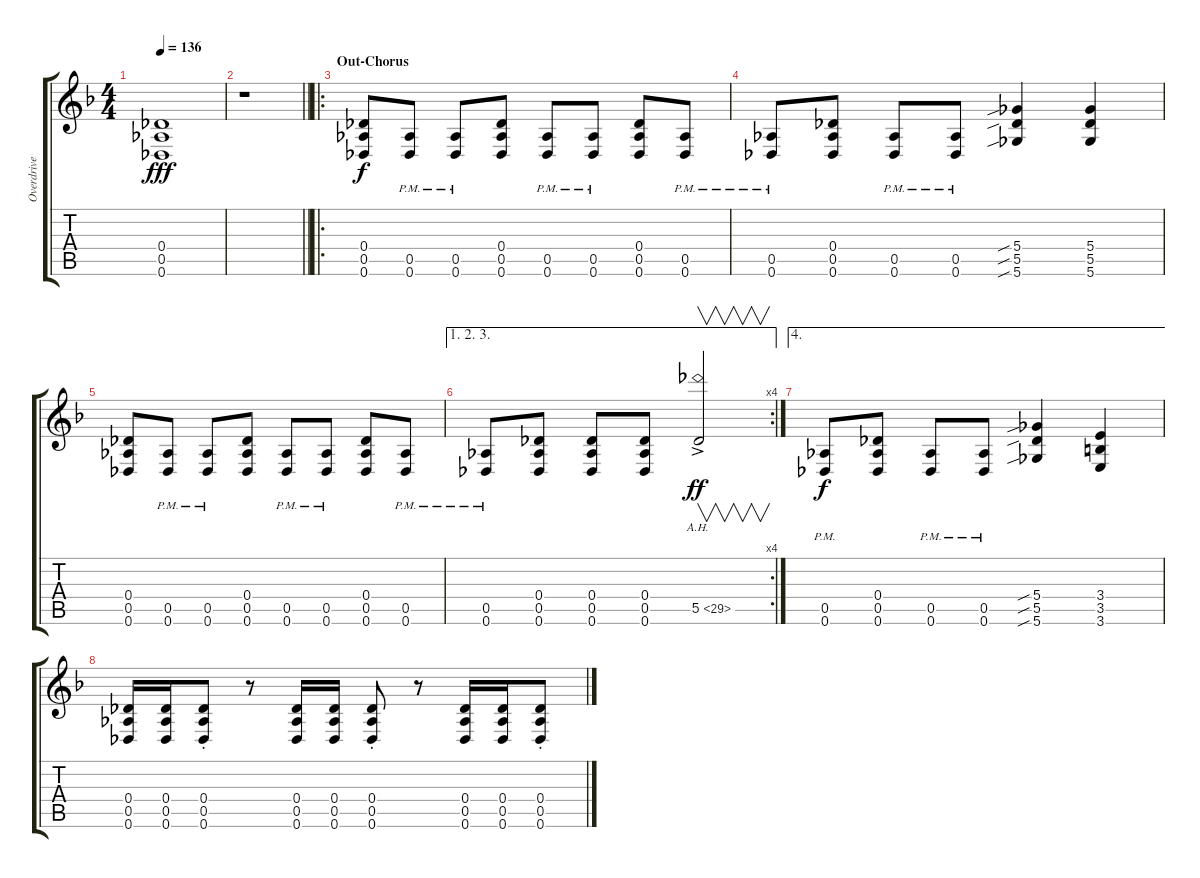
\track ("Overdrive" "Overdrive") {instrument overdrivenguitar}
\staff {score tabs}
\tuning (Eb4 Bb3 Gb3 Db3 Ab2 Db2) {hide}
\ts (4 4)
\tempo 136
\clef g2
\ks f
(0.4{t} 0.5{t} 0.6{t}).1{dy fff} |
\barLineRight lightlight
r.1 |
\ro
\section ("" "Out-Chorus")
(0.4 0.5 0.6).8{dy f} (0.5{pm} 0.6{pm}).8 (0.5{pm} 0.6{pm}).8 (0.4 0.5 0.6).8 (0.5{pm} 0.6{pm}).8 (0.5{pm} 0.6{pm}).8 (0.4 0.5 0.6).8 (0.5{pm} 0.6{pm}).8 |
(0.5{pm} 0.6{pm}).8 (0.4 0.5 0.6).8 (0.5{pm} 0.6{pm}).8 (0.5{pm} 0.6{pm}).8 (5.4{sib} 5.5{sib} 5.6{sib}).4 (5.4 5.5 5.6).4 |
(0.4 0.5 0.6).8 (0.5{pm} 0.6{pm}).8 (0.5{pm} 0.6{pm}).8 (0.4 0.5 0.6).8 (0.5{pm} 0.6{pm}).8 (0.5{pm} 0.6{pm}).8 (0.4 0.5 0.6).8 (0.5{pm} 0.6{pm}).8 |
\ae (1 2 3)
\rc 4
(0.5{pm} 0.6{pm}).8 (0.4 0.5 0.6).8 (0.4 0.5 0.6).8 (0.4 0.5 0.6).8 5.5{ah 24 ac}.2{v dy ff} |
\ae 4
(0.5{pm} 0.6{pm}).8{dy f} (0.4 0.5 0.6).8 (0.5{pm} 0.6{pm}).8 (0.5{pm} 0.6{pm}).8 (5.4{sib} 5.5{sib} 5.6{sib}).4 (3.4 3.5 3.6).4 |
(0.4 0.5 0.6).16 (0.4 0.5 0.6).16 (0.4{st} 0.5{st} 0.6{st}).8 r.8 (0.4 0.5 0.6).16 (0.4 0.5 0.6).16 (0.4{st} 0.5{st} 0.6{st}).8 r.8 (0.4 0.5 0.6).16 (0.4 0.5 0.6).16 (0.4{st} 0.5{st} 0.6{st}).8
